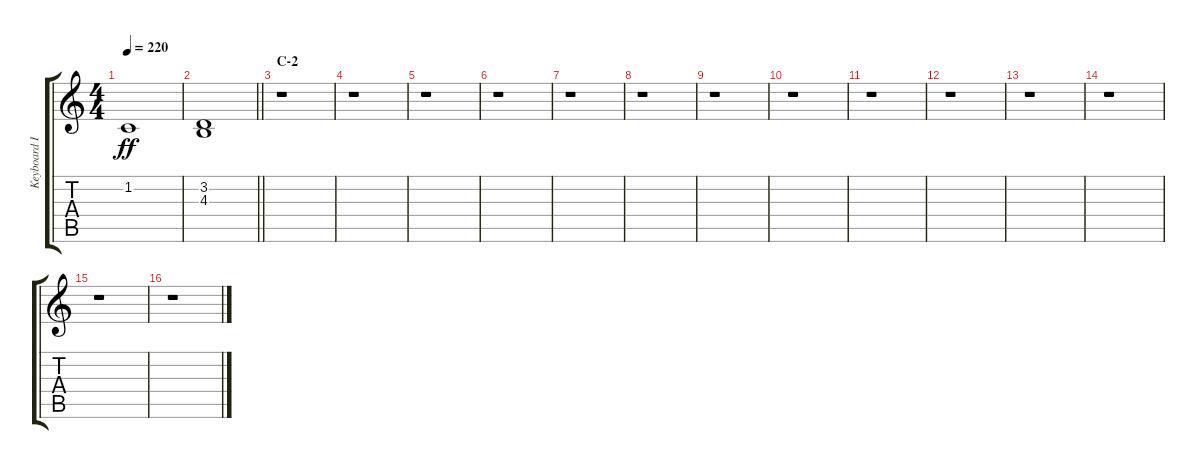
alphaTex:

\track ("Keyboard I" "Keyboard I") {instrument drawbarorgan}
\staff {score tabs}
\tuning (E4 B3 G3 D3 A2 E2) {hide}
\ts (4 4)
\tempo 220
\clef g2
\ks c
1.2.1{dy ff volume 10 instrument drawbarorgan} |
\barLineRight lightlight
(3.2 4.3).1 |
\section ("" "C-2")
r.1 |
r.1 |
r.1 |
r.1 |
r.1 |
r.1 |
r.1 |
r.1 |
r.1 |
r.1 |
r.1 |
r.1 |
r.1 |
r.1
